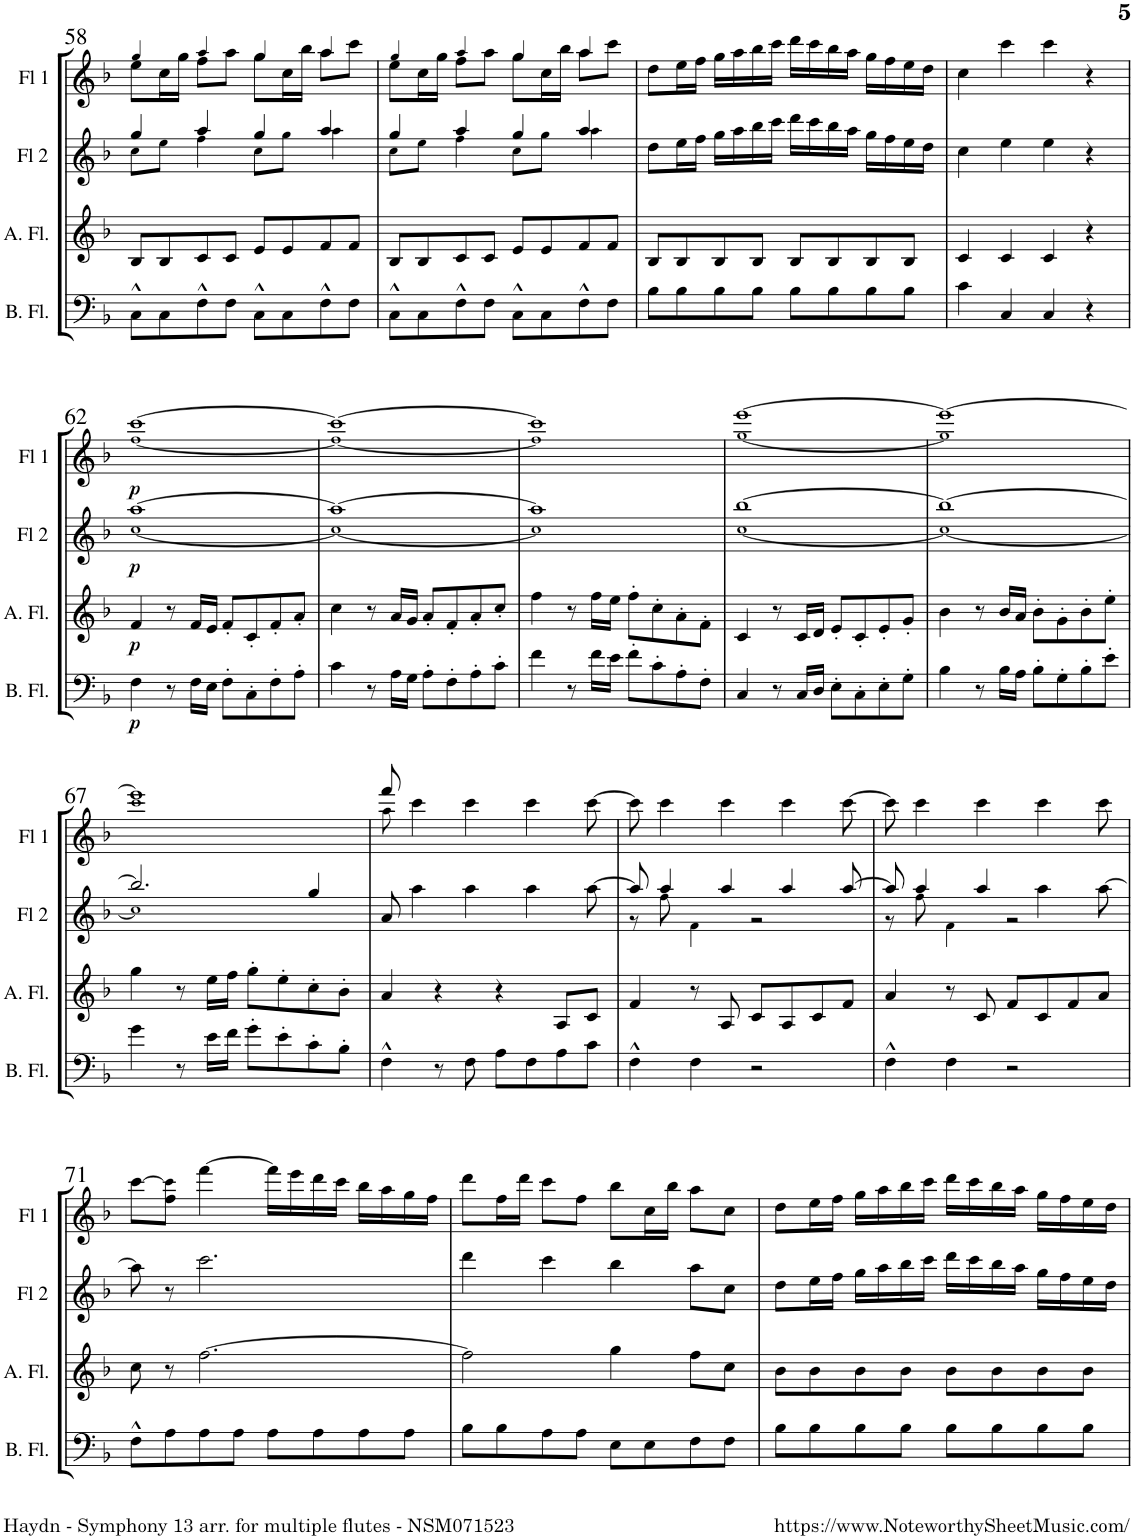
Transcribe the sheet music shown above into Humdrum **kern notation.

**kern	**dynam	**kern	**dynam	**kern	**dynam	**kern	**dynam	**kern	**dynam	**kern	**dynam
*part6	*part6	*part5	*part5	*part4	*part4	*part3	*part3	*part2	*part2	*part1	*part1
*staff6	*staff6	*staff5	*staff5	*staff4	*staff4	*staff3	*staff3	*staff2	*staff2	*staff1	*staff1
*I"Bass Flute	*	*I"Alto Flute	*	*I"Flute 2b	*	*I"Flute 2	*	*I"Flute 1b	*	*I"Flute 1	*
*I'B. Fl.	*	*I'A. Fl.	*	*I'Fl 2b	*	*I'Fl 2	*	*I'Fl 1b	*	*I'Fl 1	*
!!LO:PB:g=z
*clefF4	*	*clefG2	*	*clefG2	*	*clefG2	*	*clefG2	*	*clefG2	*
*k[b-]	*	*k[b-]	*	*k[b-]	*	*k[b-]	*	*k[b-]	*	*k[b-]	*
*M4/4	*	*M4/4	*	*M4/4	*	*M4/4	*	*M4/4	*	*M4/4	*
*met(c)	*	*met(c)	*	*met(c)	*	*met(c)	*	*met(c)	*	*met(c)	*
=58	=58	=58	=58	=58	=58	=58	=58	=58	=58	=58	=58
*	*	*	*	*	*	*^	*	*	*	*^	*
8C^^\L	.	8B-/L	.	8cc\L	.	4gg/	8cc!\L	.	4gg	.	4gg!/	8ee\L	.
8C\	.	8B-/	.	8ee\J	.	.	8ee!\J	.	.	.	.	16cc\L	.
.	.	.	.	.	.	.	.	.	.	.	.	16gg\JJ	.
8F^^\	.	8c/	.	4ff	.	4aa/	4ff!\	.	4aa	.	4aa!/	8ff\L	.
8F\J	.	8c/J	.	.	.	.	.	.	.	.	.	8aa\J	.
8C^^\L	.	8e/L	.	8cc\L	.	4gg/	8cc!\L	.	4gg	.	4gg!/	8gg\L	.
8C\	.	8e/	.	8gg\J	.	.	8gg!\J	.	.	.	.	16cc\L	.
.	.	.	.	.	.	.	.	.	.	.	.	16bb-\JJ	.
8F^^\	.	8f/	.	4aa	.	4aa/	4aa!\	.	4aa	.	4aa!/	8aa\L	.
8F\J	.	8f/J	.	.	.	.	.	.	.	.	.	8ccc\J	.
=59	=59	=59	=59	=59	=59	=59	=59	=59	=59	=59	=59	=59	=59
8C^^\L	.	8B-/L	.	8cc\L	.	4gg/	8cc!\L	.	4gg	.	4gg!/	8ee\L	.
8C\	.	8B-/	.	8ee\J	.	.	8ee!\J	.	.	.	.	16cc\L	.
.	.	.	.	.	.	.	.	.	.	.	.	16gg\JJ	.
8F^^\	.	8c/	.	4ff	.	4aa/	4ff!\	.	4aa	.	4aa!/	8ff\L	.
8F\J	.	8c/J	.	.	.	.	.	.	.	.	.	8aa\J	.
8C^^\L	.	8e/L	.	8cc\L	.	4gg/	8cc!\L	.	4gg	.	4gg!/	8gg\L	.
8C\	.	8e/	.	8gg\J	.	.	8gg!\J	.	.	.	.	16cc\L	.
.	.	.	.	.	.	.	.	.	.	.	.	16bb-\JJ	.
8F^^\	.	8f/	.	4aa	.	4aa/	4aa!\	.	4aa	.	4aa!/	8aa\L	.
8F\J	.	8f/J	.	.	.	.	.	.	.	.	.	8ccc\J	.
*	*	*	*	*	*	*v	*v	*	*	*	*v	*v	*
=60	=60	=60	=60	=60	=60	=60	=60	=60	=60	=60	=60
8B-\L	.	8B-/L	.	8dd\L	.	8dd\L	.	8dd\L	.	8dd\L	.
8B-\	.	8B-/	.	16ee\L	.	16ee\L	.	16ee\L	.	16ee\L	.
.	.	.	.	16ff\JJ	.	16ff\JJ	.	16ff\JJ	.	16ff\JJ	.
8B-\	.	8B-/	.	16gg\LL	.	16gg\LL	.	16gg\LL	.	16gg\LL	.
.	.	.	.	16aa\J	.	16aa\	.	16aa\J	.	16aa\	.
8B-\J	.	8B-/J	.	16bb-\L	.	16bb-\	.	16bb-\L	.	16bb-\	.
.	.	.	.	16ccc\JJ	.	16ccc\JJ	.	16ccc\JJ	.	16ccc\JJ	.
8B-\L	.	8B-/L	.	16ddd\LL	.	16ddd\LL	.	16ddd\LL	.	16ddd\LL	.
.	.	.	.	16ccc\J	.	16ccc\	.	16ccc\J	.	16ccc\	.
8B-\	.	8B-/	.	16bb-\L	.	16bb-\	.	16bb-\L	.	16bb-\	.
.	.	.	.	16aa\JJ	.	16aa\JJ	.	16aa\JJ	.	16aa\JJ	.
8B-\	.	8B-/	.	16gg\LL	.	16gg\LL	.	16gg\LL	.	16gg\LL	.
.	.	.	.	16ff\J	.	16ff\	.	16ff\J	.	16ff\	.
8B-\J	.	8B-/J	.	16ee\L	.	16ee\	.	16ee\L	.	16ee\	.
.	.	.	.	16dd\JJ	.	16dd\JJ	.	16dd\JJ	.	16dd\JJ	.
=61	=61	=61	=61	=61	=61	=61	=61	=61	=61	=61	=61
4c\	.	4c/	.	4cc	.	4cc\	.	4cc	.	4cc\	.
4C/	.	4c/	.	4ee	.	4ee\	.	4ccc	.	4ccc\	.
4C/	.	4c/	.	4ee	.	4ee\	.	4ccc	.	4ccc\	.
4r	.	4r	.	4r	.	4r	.	4r	.	4r	.
!!LO:LB:g=z
=62	=62	=62	=62	=62	=62	=62	=62	=62	=62	=62	=62
*	*	*	*	*	*	*^	*	*	*	*^	*
!	!LO:DY:b	!	!LO:DY:b	!	!LO:DY:b	!	!	!LO:DY:b	!	!LO:DY:b	!	!	!LO:DY:b
4F\	p	4f/	p	[1cc	p	[1aa	[1cc!	p	[1ff	p	[1ccc	[1ff!	p
8r	.	8r	.	.	.	.	.	.	.	.	.	.	.
16F\LL	.	16f/LL	.	.	.	.	.	.	.	.	.	.	.
16E\JJ	.	16e/JJ	.	.	.	.	.	.	.	.	.	.	.
8F'\L	.	8f'/L	.	.	.	.	.	.	.	.	.	.	.
8C'\	.	8c'/	.	.	.	.	.	.	.	.	.	.	.
8F'\	.	8f'/	.	.	.	.	.	.	.	.	.	.	.
8A'\J	.	8a'/J	.	.	.	.	.	.	.	.	.	.	.
=63	=63	=63	=63	=63	=63	=63	=63	=63	=63	=63	=63	=63	=63
4c\	.	4cc\	.	1cc_	.	1aa_	1cc!_	.	1ff_	.	1ccc_	1ff!_	.
8r	.	8r	.	.	.	.	.	.	.	.	.	.	.
16A\LL	.	16a/LL	.	.	.	.	.	.	.	.	.	.	.
16G\JJ	.	16g/JJ	.	.	.	.	.	.	.	.	.	.	.
8A'\L	.	8a'/L	.	.	.	.	.	.	.	.	.	.	.
8F'\	.	8f'/	.	.	.	.	.	.	.	.	.	.	.
8A'\	.	8a'/	.	.	.	.	.	.	.	.	.	.	.
8c'\J	.	8cc'/J	.	.	.	.	.	.	.	.	.	.	.
=64	=64	=64	=64	=64	=64	=64	=64	=64	=64	=64	=64	=64	=64
4f\	.	4ff\	.	1cc]	.	1aa]	1cc!]	.	1ff]	.	1ccc]	1ff!]	.
8r	.	8r	.	.	.	.	.	.	.	.	.	.	.
16f\LL	.	16ff\LL	.	.	.	.	.	.	.	.	.	.	.
16e\JJ	.	16ee\JJ	.	.	.	.	.	.	.	.	.	.	.
8f'\L	.	8ff'\L	.	.	.	.	.	.	.	.	.	.	.
8c'\	.	8cc'\	.	.	.	.	.	.	.	.	.	.	.
8A'\	.	8a'\	.	.	.	.	.	.	.	.	.	.	.
8F'\J	.	8f'\J	.	.	.	.	.	.	.	.	.	.	.
=65	=65	=65	=65	=65	=65	=65	=65	=65	=65	=65	=65	=65	=65
4C/	.	4c/	.	[1cc	.	[1bb-	[1cc!	.	[1gg	.	[1eee	[1gg!	.
8r	.	8r	.	.	.	.	.	.	.	.	.	.	.
16C/LL	.	16c/LL	.	.	.	.	.	.	.	.	.	.	.
16D/JJ	.	16d/JJ	.	.	.	.	.	.	.	.	.	.	.
8E'\L	.	8e'/L	.	.	.	.	.	.	.	.	.	.	.
8C'\	.	8c'/	.	.	.	.	.	.	.	.	.	.	.
8E'\	.	8e'/	.	.	.	.	.	.	.	.	.	.	.
8G'\J	.	8g'/J	.	.	.	.	.	.	.	.	.	.	.
=66	=66	=66	=66	=66	=66	=66	=66	=66	=66	=66	=66	=66	=66
4B-\	.	4b-\	.	1cc_	.	1bb-_	1cc!_	.	1gg]	.	1eee_	1gg!]	.
8r	.	8r	.	.	.	.	.	.	.	.	.	.	.
16B-\LL	.	16b-/LL	.	.	.	.	.	.	.	.	.	.	.
16A\JJ	.	16a/JJ	.	.	.	.	.	.	.	.	.	.	.
8B-'\L	.	8b-'\L	.	.	.	.	.	.	.	.	.	.	.
8G'\	.	8g'\	.	.	.	.	.	.	.	.	.	.	.
8B-'\	.	8b-'\	.	.	.	.	.	.	.	.	.	.	.
8e'\J	.	8ee'\J	.	.	.	.	.	.	.	.	.	.	.
!!LO:LB:g=z	!!
=67	=67	=67	=67	=67	=67	=67	=67	=67	=67	=67	=67	=67	=67
4g\	.	4gg\	.	1cc]	.	2.bb-/]	1cc!]	.	1ccc	.	1eee]	1ccc!	.
8r	.	8r	.	.	.	.	.	.	.	.	.	.	.
16e\LL	.	16ee\LL	.	.	.	.	.	.	.	.	.	.	.
16f\JJ	.	16ff\JJ	.	.	.	.	.	.	.	.	.	.	.
8g'\L	.	8gg'\L	.	.	.	.	.	.	.	.	.	.	.
8e'\	.	8ee'\	.	.	.	.	.	.	.	.	.	.	.
8c'\	.	8cc'\	.	.	.	4gg/	.	.	.	.	.	.	.
8B-'\J	.	8b-'\J	.	.	.	.	.	.	.	.	.	.	.
*	*	*	*	*	*	*v	*v	*	*	*	*	*	*
=68	=68	=68	=68	=68	=68	=68	=68	=68	=68	=68	=68	=68
4F^^\	.	4a/	.	8a	.	8a/	.	8aa	.	8aa!\	8fff/	.
.	.	.	.	4aa	.	4aa\	.	4ccc	.	4ccc\	8ryy	.
8r	.	4r	.	.	.	.	.	.	.	.	4ryy	.
8F\	.	.	.	4aa	.	4aa\	.	4ccc	.	4ccc\	.	.
8A\L	.	4r	.	.	.	.	.	.	.	.	2ryy	.
8F\	.	.	.	4aa	.	4aa\	.	4ccc	.	4ccc\	.	.
8A\	.	8A/L	.	.	.	.	.	.	.	.	.	.
8c\J	.	8c/J	.	[8aa	.	[8aa\	.	[8ccc	.	[8ccc\	.	.
*	*	*	*	*	*	*	*	*	*	*v	*v	*
=69	=69	=69	=69	=69	=69	=69	=69	=69	=69	=69	=69
*	*	*	*	*	*	*^	*	*	*	*	*
4F^^\	.	4f/	.	8aa\L]	.	8aa/]	8r	.	8ccc]	.	8ccc\]	.
.	.	.	.	8ff\J	.	4aa/	8ff!\	.	4ccc	.	4ccc\	.
4F\	.	8r	.	4f	.	.	4f!\	.	.	.	.	.
.	.	8A/	.	.	.	4aa/	.	.	4ccc	.	4ccc\	.
2r	.	8c/L	.	8r	.	.	2r	.	.	.	.	.
.	.	8A/	.	4aa	.	4aa/	.	.	4ccc	.	4ccc\	.
.	.	8c/	.	.	.	.	.	.	.	.	.	.
.	.	8f/J	.	[8aa	.	[8aa/	.	.	[8ccc	.	[8ccc\	.
=70	=70	=70	=70	=70	=70	=70	=70	=70	=70	=70	=70	=70
4F^^\	.	4a/	.	8aa\L]	.	8aa/]	8r	.	8ccc]	.	8ccc\]	.
.	.	.	.	8ff\J	.	4aa/	8ff!\	.	4ccc	.	4ccc\	.
4F\	.	8r	.	4f	.	.	4f!\	.	.	.	.	.
.	.	8c/	.	.	.	4aa/	.	.	4ccc	.	4ccc\	.
2r	.	8f/L	.	8r	.	.	2r	.	.	.	.	.
.	.	8c/	.	4aa	.	4aa\	.	.	4ccc	.	4ccc\	.
.	.	8f/	.	.	.	.	.	.	.	.	.	.
.	.	8a/J	.	8aa	.	[>8aa\	.	.	8ccc	.	8ccc\	.
*	*	*	*	*	*	*v	*v	*	*	*	*	*
!!LO:LB:g=z
=71	=71	=71	=71	=71	=71	=71	=71	=71	=71	=71	=71
8F^^\L	.	8cc\	.	8aa	.	8aa\]	.	4ccc	.	[8ccc\L	.
8A\	.	8r	.	8r	.	8r	.	.	.	8ff\ 8ccc!\]J	.
8A\	.	[2.ff\	.	2.ccc	.	2.ccc\	.	[4fff	.	[4fff\	.
8A\J	.	.	.	.	.	.	.	.	.	.	.
8A\L	.	.	.	.	.	.	.	16fff\LL]	.	16fff\LL]	.
.	.	.	.	.	.	.	.	16eee\J	.	16eee\	.
8A\	.	.	.	.	.	.	.	16ddd\L	.	16ddd\	.
.	.	.	.	.	.	.	.	16ccc\JJ	.	16ccc\JJ	.
8A\	.	.	.	.	.	.	.	16bb-\LL	.	16bb-\LL	.
.	.	.	.	.	.	.	.	16aa\J	.	16aa\	.
8A\J	.	.	.	.	.	.	.	16gg\L	.	16gg\	.
.	.	.	.	.	.	.	.	16ff\JJ	.	16ff\JJ	.
=72	=72	=72	=72	=72	=72	=72	=72	=72	=72	=72	=72
8B-\L	.	2ff\]	.	4ddd	.	4ddd\	.	8ddd\L	.	8ddd\L	.
8B-\	.	.	.	.	.	.	.	16ff\L	.	16ff\L	.
.	.	.	.	.	.	.	.	16ddd\JJ	.	16ddd\JJ	.
8A\	.	.	.	4ccc	.	4ccc\	.	8ccc\L	.	8ccc\L	.
8A\J	.	.	.	.	.	.	.	8ff\J	.	8ff\J	.
8E\L	.	4gg\	.	4bb-	.	4bb-\	.	8bb-\L	.	8bb-\L	.
8E\	.	.	.	.	.	.	.	16cc\L	.	16cc\L	.
.	.	.	.	.	.	.	.	16bb-\JJ	.	16bb-\JJ	.
8F\	.	8ff\L	.	8aa\L	.	8aa\L	.	8aa\L	.	8aa\L	.
8F\J	.	8cc\J	.	8cc\J	.	8cc\J	.	8cc\J	.	8cc\J	.
=73	=73	=73	=73	=73	=73	=73	=73	=73	=73	=73	=73
8B-\L	.	8b-\L	.	8dd\L	.	8dd\L	.	8dd\L	.	8dd\L	.
8B-\	.	8b-\	.	16ee\L	.	16ee\L	.	16ee\L	.	16ee\L	.
.	.	.	.	16ff\JJ	.	16ff\JJ	.	16ff\JJ	.	16ff\JJ	.
8B-\	.	8b-\	.	16gg\LL	.	16gg\LL	.	16gg\LL	.	16gg\LL	.
.	.	.	.	16aa\J	.	16aa\	.	16aa\J	.	16aa\	.
8B-\J	.	8b-\J	.	16bb-\L	.	16bb-\	.	16bb-\L	.	16bb-\	.
.	.	.	.	16ccc\JJ	.	16ccc\JJ	.	16ccc\JJ	.	16ccc\JJ	.
8B-\L	.	8b-\L	.	16ddd\LL	.	16ddd\LL	.	16ddd\LL	.	16ddd\LL	.
.	.	.	.	16ccc\J	.	16ccc\	.	16ccc\J	.	16ccc\	.
8B-\	.	8b-\	.	16bb-\L	.	16bb-\	.	16bb-\L	.	16bb-\	.
.	.	.	.	16aa\JJ	.	16aa\JJ	.	16aa\JJ	.	16aa\JJ	.
8B-\	.	8b-\	.	16gg\LL	.	16gg\LL	.	16gg\LL	.	16gg\LL	.
.	.	.	.	16ff\J	.	16ff\	.	16ff\J	.	16ff\	.
8B-\J	.	8b-\J	.	16ee\L	.	16ee\	.	16ee\L	.	16ee\	.
.	.	.	.	16dd\JJ	.	16dd\JJ	.	16dd\JJ	.	16dd\JJ	.
=	=	=	=	=	=	=	=	=	=	=	=
*-	*-	*-	*-	*-	*-	*-	*-	*-	*-	*-	*-
